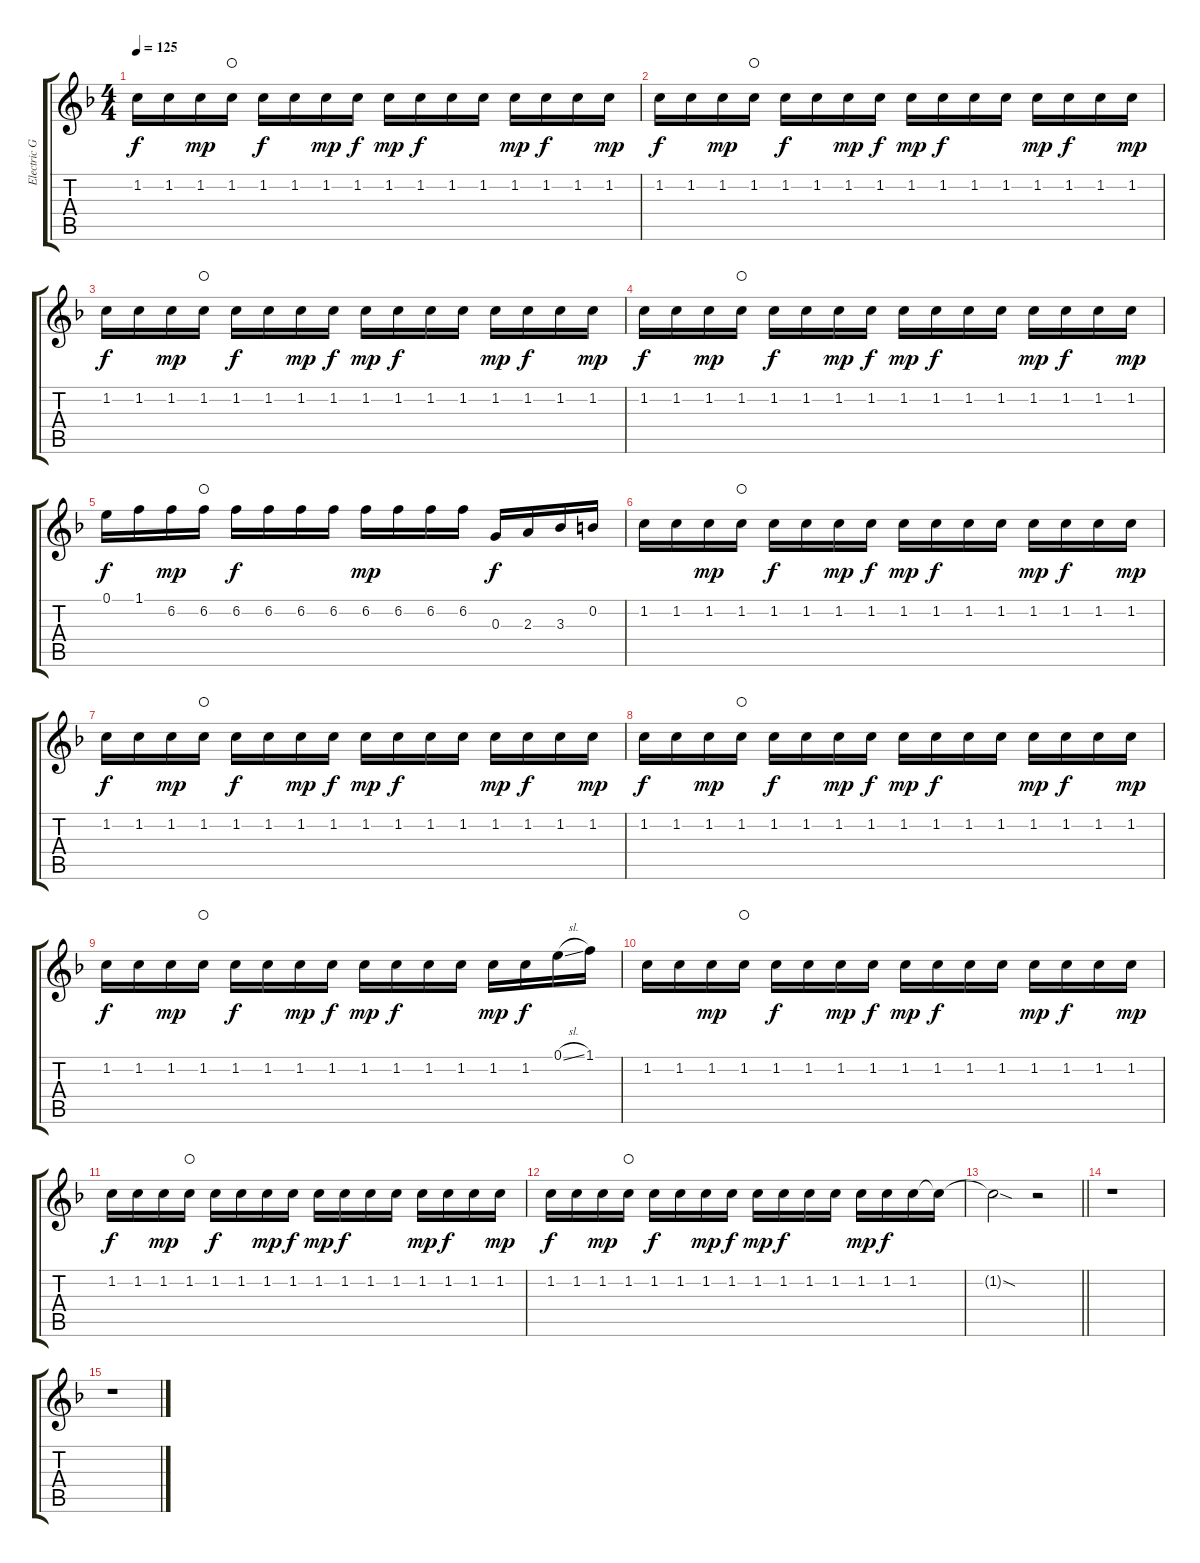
\track ("Electric Guitar (Wah Wah)" "Electric G") {instrument guitarharmonics}
\staff {score tabs}
\tuning (E4 B3 G3 D3 A2 E2) {hide}
\ts (4 4)
\tempo 125
\clef g2
\ks f
1.2.16{dy f} 1.2.16 1.2.16{dy mp} 1.2.16{waho} 1.2.16{dy f} 1.2.16 1.2.16{dy mp} 1.2.16{dy f} 1.2.16{dy mp} 1.2.16{dy f} 1.2.16 1.2.16 1.2.16{dy mp} 1.2.16{dy f} 1.2.16 1.2.16{dy mp} |
1.2.16{dy f} 1.2.16 1.2.16{dy mp} 1.2.16{waho} 1.2.16{dy f} 1.2.16 1.2.16{dy mp} 1.2.16{dy f} 1.2.16{dy mp} 1.2.16{dy f} 1.2.16 1.2.16 1.2.16{dy mp} 1.2.16{dy f} 1.2.16 1.2.16{dy mp} |
1.2.16{dy f} 1.2.16 1.2.16{dy mp} 1.2.16{waho} 1.2.16{dy f} 1.2.16 1.2.16{dy mp} 1.2.16{dy f} 1.2.16{dy mp} 1.2.16{dy f} 1.2.16 1.2.16 1.2.16{dy mp} 1.2.16{dy f} 1.2.16 1.2.16{dy mp} |
1.2.16{dy f} 1.2.16 1.2.16{dy mp} 1.2.16{waho} 1.2.16{dy f} 1.2.16 1.2.16{dy mp} 1.2.16{dy f} 1.2.16{dy mp} 1.2.16{dy f} 1.2.16 1.2.16 1.2.16{dy mp} 1.2.16{dy f} 1.2.16 1.2.16{dy mp} |
0.1.16{dy f} 1.1.16 6.2.16{dy mp} 6.2.16{waho} 6.2.16{dy f} 6.2.16 6.2.16 6.2.16 6.2.16{dy mp} 6.2.16 6.2.16 6.2.16 0.3.16{dy f} 2.3.16 3.3.16 0.2.16 |
1.2.16 1.2.16 1.2.16{dy mp} 1.2.16{waho} 1.2.16{dy f} 1.2.16 1.2.16{dy mp} 1.2.16{dy f} 1.2.16{dy mp} 1.2.16{dy f} 1.2.16 1.2.16 1.2.16{dy mp} 1.2.16{dy f} 1.2.16 1.2.16{dy mp} |
1.2.16{dy f} 1.2.16 1.2.16{dy mp} 1.2.16{waho} 1.2.16{dy f} 1.2.16 1.2.16{dy mp} 1.2.16{dy f} 1.2.16{dy mp} 1.2.16{dy f} 1.2.16 1.2.16 1.2.16{dy mp} 1.2.16{dy f} 1.2.16 1.2.16{dy mp} |
1.2.16{dy f} 1.2.16 1.2.16{dy mp} 1.2.16{waho} 1.2.16{dy f} 1.2.16 1.2.16{dy mp} 1.2.16{dy f} 1.2.16{dy mp} 1.2.16{dy f} 1.2.16 1.2.16 1.2.16{dy mp} 1.2.16{dy f} 1.2.16 1.2.16{dy mp} |
1.2.16{dy f} 1.2.16 1.2.16{dy mp} 1.2.16{waho} 1.2.16{dy f} 1.2.16 1.2.16{dy mp} 1.2.16{dy f} 1.2.16{dy mp} 1.2.16{dy f} 1.2.16 1.2.16 1.2.16{dy mp} 1.2.16{dy f} 0.1{sl}.16 1.1.16 |
1.2.16 1.2.16 1.2.16{dy mp} 1.2.16{waho} 1.2.16{dy f} 1.2.16 1.2.16{dy mp} 1.2.16{dy f} 1.2.16{dy mp} 1.2.16{dy f} 1.2.16 1.2.16 1.2.16{dy mp} 1.2.16{dy f} 1.2.16 1.2.16{dy mp} |
1.2.16{dy f} 1.2.16 1.2.16{dy mp} 1.2.16{waho} 1.2.16{dy f} 1.2.16 1.2.16{dy mp} 1.2.16{dy f} 1.2.16{dy mp} 1.2.16{dy f} 1.2.16 1.2.16 1.2.16{dy mp} 1.2.16{dy f} 1.2.16 1.2.16{dy mp} |
1.2.16{dy f} 1.2.16 1.2.16{dy mp} 1.2.16{waho} 1.2.16{dy f} 1.2.16 1.2.16{dy mp} 1.2.16{dy f} 1.2.16{dy mp} 1.2.16{dy f} 1.2.16 1.2.16 1.2.16{dy mp} 1.2.16{dy f} 1.2.16 1.2{t}.16 |
\barLineRight lightlight
1.2{sod t}.2 r.2 |
r.1 |
r.1
